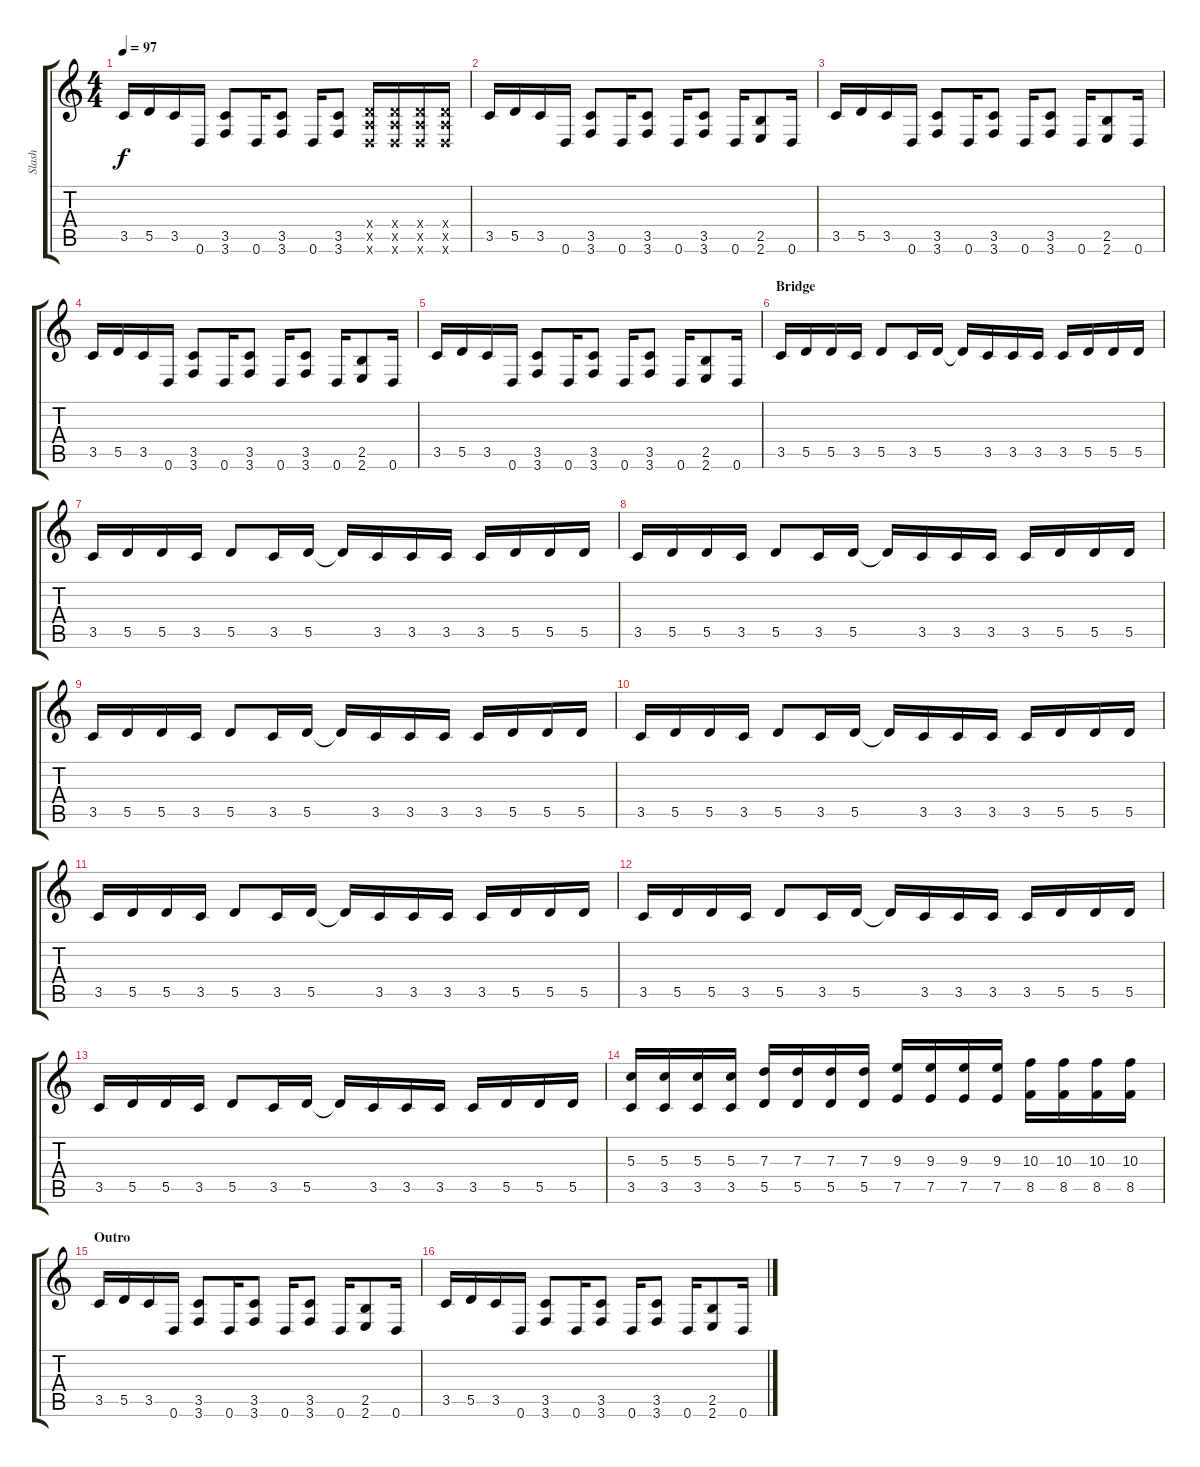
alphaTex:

\track ("Slash" "Slash") {instrument overdrivenguitar}
\staff {score tabs}
\tuning (E4 B3 G3 D3 A2 D2) {hide}
\ts (4 4)
\tempo 97
\clef g2
\ks c
3.5.16{dy f} 5.5.16 3.5.16 0.6.16 (3.5 3.6).8 0.6.16 (3.5 3.6).8 0.6.16 (3.5 3.6).8 (0.4{x} 0.5{x} 0.6{x}).16 (0.4{x} 0.5{x} 0.6{x}).16 (0.4{x} 0.5{x} 0.6{x}).16 (0.4{x} 0.5{x} 0.6{x}).16 |
3.5.16 5.5.16 3.5.16 0.6.16 (3.5 3.6).8 0.6.16 (3.5 3.6).8 0.6.16 (3.5 3.6).8 0.6.16 (2.5 2.6).8 0.6.16 |
3.5.16 5.5.16 3.5.16 0.6.16 (3.5 3.6).8 0.6.16 (3.5 3.6).8 0.6.16 (3.5 3.6).8 0.6.16 (2.5 2.6).8 0.6.16 |
3.5.16 5.5.16 3.5.16 0.6.16 (3.5 3.6).8 0.6.16 (3.5 3.6).8 0.6.16 (3.5 3.6).8 0.6.16 (2.5 2.6).8 0.6.16 |
3.5.16 5.5.16 3.5.16 0.6.16 (3.5 3.6).8 0.6.16 (3.5 3.6).8 0.6.16 (3.5 3.6).8 0.6.16 (2.5 2.6).8 0.6.16 |
\section ("" "Bridge")
3.5.16 5.5.16 5.5.16 3.5.16 5.5.8 3.5.16 5.5.16 5.5{t}.16 3.5.16 3.5.16 3.5.16 3.5.16 5.5.16 5.5.16 5.5.16 |
3.5.16 5.5.16 5.5.16 3.5.16 5.5.8 3.5.16 5.5.16 5.5{t}.16 3.5.16 3.5.16 3.5.16 3.5.16 5.5.16 5.5.16 5.5.16 |
3.5.16 5.5.16 5.5.16 3.5.16 5.5.8 3.5.16 5.5.16 5.5{t}.16 3.5.16 3.5.16 3.5.16 3.5.16 5.5.16 5.5.16 5.5.16 |
3.5.16 5.5.16 5.5.16 3.5.16 5.5.8 3.5.16 5.5.16 5.5{t}.16 3.5.16 3.5.16 3.5.16 3.5.16 5.5.16 5.5.16 5.5.16 |
3.5.16 5.5.16 5.5.16 3.5.16 5.5.8 3.5.16 5.5.16 5.5{t}.16 3.5.16 3.5.16 3.5.16 3.5.16 5.5.16 5.5.16 5.5.16 |
3.5.16 5.5.16 5.5.16 3.5.16 5.5.8 3.5.16 5.5.16 5.5{t}.16 3.5.16 3.5.16 3.5.16 3.5.16 5.5.16 5.5.16 5.5.16 |
3.5.16 5.5.16 5.5.16 3.5.16 5.5.8 3.5.16 5.5.16 5.5{t}.16 3.5.16 3.5.16 3.5.16 3.5.16 5.5.16 5.5.16 5.5.16 |
3.5.16 5.5.16 5.5.16 3.5.16 5.5.8 3.5.16 5.5.16 5.5{t}.16 3.5.16 3.5.16 3.5.16 3.5.16 5.5.16 5.5.16 5.5.16 |
(5.3 3.5).16 (5.3 3.5).16 (5.3 3.5).16 (5.3 3.5).16 (7.3 5.5).16 (7.3 5.5).16 (7.3 5.5).16 (7.3 5.5).16 (9.3 7.5).16 (9.3 7.5).16 (9.3 7.5).16 (9.3 7.5).16 (10.3 8.5).16 (10.3 8.5).16 (10.3 8.5).16 (10.3 8.5).16 |
\section ("" "Outro")
3.5.16 5.5.16 3.5.16 0.6.16 (3.5 3.6).8 0.6.16 (3.5 3.6).8 0.6.16 (3.5 3.6).8 0.6.16 (2.5 2.6).8 0.6.16 |
3.5.16 5.5.16 3.5.16 0.6.16 (3.5 3.6).8 0.6.16 (3.5 3.6).8 0.6.16 (3.5 3.6).8 0.6.16 (2.5 2.6).8 0.6.16
